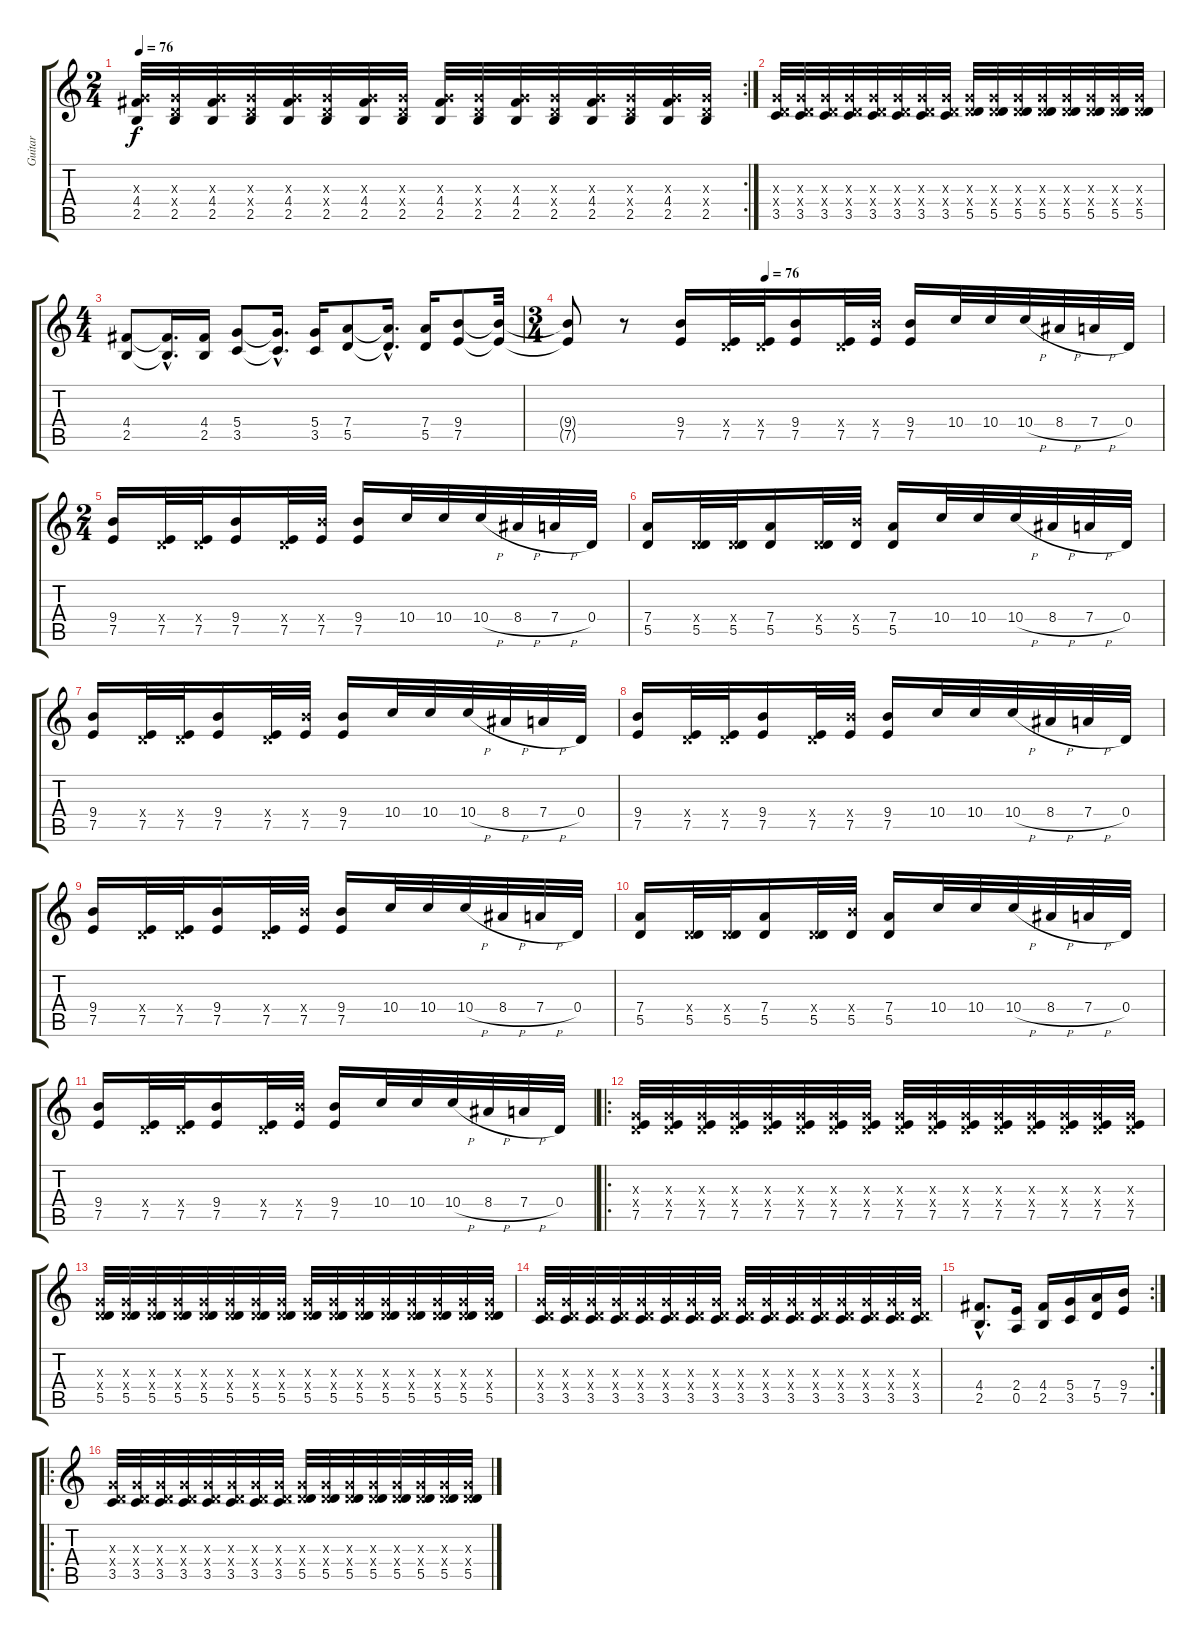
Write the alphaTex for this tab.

\track ("Guitar" "Guitar") {instrument distortionguitar}
\staff {score tabs}
\tuning (E4 B3 G3 D3 A2 E2) {hide}
\rc 2
\ts (2 4)
\tempo 76
\clef g2
\ks c
(0.3{x} 4.4 2.5).32{dy f} (0.3{x} 0.4{x} 2.5).32 (0.3{x} 4.4 2.5).32 (0.3{x} 0.4{x} 2.5).32 (0.3{x} 4.4 2.5).32 (0.3{x} 0.4{x} 2.5).32 (0.3{x} 4.4 2.5).32 (0.3{x} 0.4{x} 2.5).32 (0.3{x} 4.4 2.5).32 (0.3{x} 0.4{x} 2.5).32 (0.3{x} 4.4 2.5).32 (0.3{x} 0.4{x} 2.5).32 (0.3{x} 4.4 2.5).32 (0.3{x} 0.4{x} 2.5).32 (0.3{x} 4.4 2.5).32 (0.3{x} 0.4{x} 2.5).32 |
(0.3{x} 0.4{x} 3.5).32 (0.3{x} 0.4{x} 3.5).32 (0.3{x} 0.4{x} 3.5).32 (0.3{x} 0.4{x} 3.5).32 (0.3{x} 0.4{x} 3.5).32 (0.3{x} 0.4{x} 3.5).32 (0.3{x} 0.4{x} 3.5).32 (0.3{x} 0.4{x} 3.5).32 (0.3{x} 0.4{x} 5.5).32 (0.3{x} 0.4{x} 5.5).32 (0.3{x} 0.4{x} 5.5).32 (0.3{x} 0.4{x} 5.5).32 (0.3{x} 0.4{x} 5.5).32 (0.3{x} 0.4{x} 5.5).32 (0.3{x} 0.4{x} 5.5).32 (0.3{x} 0.4{x} 5.5).32 |
\ts (4 4)
(4.4 2.5).8 (4.4{hac t} 2.5{hac t}).16{d} (4.4 2.5).16 (5.4 3.5).8 (5.4{hac t} 3.5{hac t}).16{d} (5.4 3.5).16 (7.4 5.5).8 (7.4{hac t} 5.5{hac t}).16{d} (7.4 5.5).16 (9.4 7.5).8 (9.4{t} 7.5{t}).32 |
\ts (3 4)
\tempo (76 0.3333333333333333)
(9.4{t} 7.5{t}).8 r.8 (9.4 7.5).16 (0.4{x} 7.5).32 (0.4{x} 7.5).32 (9.4 7.5).16 (0.4{x} 7.5).32 (9.4{x} 7.5).32 (9.4 7.5).16 10.4.32 10.4.32 10.4{h}.32 8.4{h}.32 7.4{h}.32 0.4.32 |
\ts (2 4)
(9.4 7.5).16 (0.4{x} 7.5).32 (0.4{x} 7.5).32 (9.4 7.5).16 (0.4{x} 7.5).32 (9.4{x} 7.5).32 (9.4 7.5).16 10.4.32 10.4.32 10.4{h}.32 8.4{h}.32 7.4{h}.32 0.4.32 |
(7.4 5.5).16 (0.4{x} 5.5).32 (0.4{x} 5.5).32 (7.4 5.5).16 (0.4{x} 5.5).32 (9.4{x} 5.5).32 (7.4 5.5).16 10.4.32 10.4.32 10.4{h}.32 8.4{h}.32 7.4{h}.32 0.4.32 |
(9.4 7.5).16 (0.4{x} 7.5).32 (0.4{x} 7.5).32 (9.4 7.5).16 (0.4{x} 7.5).32 (9.4{x} 7.5).32 (9.4 7.5).16 10.4.32 10.4.32 10.4{h}.32 8.4{h}.32 7.4{h}.32 0.4.32 |
(9.4 7.5).16 (0.4{x} 7.5).32 (0.4{x} 7.5).32 (9.4 7.5).16 (0.4{x} 7.5).32 (9.4{x} 7.5).32 (9.4 7.5).16 10.4.32 10.4.32 10.4{h}.32 8.4{h}.32 7.4{h}.32 0.4.32 |
(9.4 7.5).16 (0.4{x} 7.5).32 (0.4{x} 7.5).32 (9.4 7.5).16 (0.4{x} 7.5).32 (9.4{x} 7.5).32 (9.4 7.5).16 10.4.32 10.4.32 10.4{h}.32 8.4{h}.32 7.4{h}.32 0.4.32 |
(7.4 5.5).16 (0.4{x} 5.5).32 (0.4{x} 5.5).32 (7.4 5.5).16 (0.4{x} 5.5).32 (9.4{x} 5.5).32 (7.4 5.5).16 10.4.32 10.4.32 10.4{h}.32 8.4{h}.32 7.4{h}.32 0.4.32 |
(9.4 7.5).16 (0.4{x} 7.5).32 (0.4{x} 7.5).32 (9.4 7.5).16 (0.4{x} 7.5).32 (9.4{x} 7.5).32 (9.4 7.5).16 10.4.32 10.4.32 10.4{h}.32 8.4{h}.32 7.4{h}.32 0.4.32 |
\ro
(0.3{x} 0.4{x} 7.5).32 (0.3{x} 0.4{x} 7.5).32 (0.3{x} 0.4{x} 7.5).32 (0.3{x} 0.4{x} 7.5).32 (0.3{x} 0.4{x} 7.5).32 (0.3{x} 0.4{x} 7.5).32 (0.3{x} 0.4{x} 7.5).32 (0.3{x} 0.4{x} 7.5).32 (0.3{x} 0.4{x} 7.5).32 (0.3{x} 0.4{x} 7.5).32 (0.3{x} 0.4{x} 7.5).32 (0.3{x} 0.4{x} 7.5).32 (0.3{x} 0.4{x} 7.5).32 (0.3{x} 0.4{x} 7.5).32 (0.3{x} 0.4{x} 7.5).32 (0.3{x} 0.4{x} 7.5).32 |
(0.3{x} 0.4{x} 5.5).32 (0.3{x} 0.4{x} 5.5).32 (0.3{x} 0.4{x} 5.5).32 (0.3{x} 0.4{x} 5.5).32 (0.3{x} 0.4{x} 5.5).32 (0.3{x} 0.4{x} 5.5).32 (0.3{x} 0.4{x} 5.5).32 (0.3{x} 0.4{x} 5.5).32 (0.3{x} 0.4{x} 5.5).32 (0.3{x} 0.4{x} 5.5).32 (0.3{x} 0.4{x} 5.5).32 (0.3{x} 0.4{x} 5.5).32 (0.3{x} 0.4{x} 5.5).32 (0.3{x} 0.4{x} 5.5).32 (0.3{x} 0.4{x} 5.5).32 (0.3{x} 0.4{x} 5.5).32 |
(0.3{x} 0.4{x} 3.5).32 (0.3{x} 0.4{x} 3.5).32 (0.3{x} 0.4{x} 3.5).32 (0.3{x} 0.4{x} 3.5).32 (0.3{x} 0.4{x} 3.5).32 (0.3{x} 0.4{x} 3.5).32 (0.3{x} 0.4{x} 3.5).32 (0.3{x} 0.4{x} 3.5).32 (0.3{x} 0.4{x} 3.5).32 (0.3{x} 0.4{x} 3.5).32 (0.3{x} 0.4{x} 3.5).32 (0.3{x} 0.4{x} 3.5).32 (0.3{x} 0.4{x} 3.5).32 (0.3{x} 0.4{x} 3.5).32 (0.3{x} 0.4{x} 3.5).32 (0.3{x} 0.4{x} 3.5).32 |
\rc 2
(4.4{hac} 2.5{hac}).8{d} (2.4 0.5).16 (4.4 2.5).16 (5.4 3.5).16 (7.4 5.5).16 (9.4 7.5).16 |
\ro
(0.3{x} 0.4{x} 3.5).32 (0.3{x} 0.4{x} 3.5).32 (0.3{x} 0.4{x} 3.5).32 (0.3{x} 0.4{x} 3.5).32 (0.3{x} 0.4{x} 3.5).32 (0.3{x} 0.4{x} 3.5).32 (0.3{x} 0.4{x} 3.5).32 (0.3{x} 0.4{x} 3.5).32 (0.3{x} 0.4{x} 5.5).32 (0.3{x} 0.4{x} 5.5).32 (0.3{x} 0.4{x} 5.5).32 (0.3{x} 0.4{x} 5.5).32 (0.3{x} 0.4{x} 5.5).32 (0.3{x} 0.4{x} 5.5).32 (0.3{x} 0.4{x} 5.5).32 (0.3{x} 0.4{x} 5.5).32
